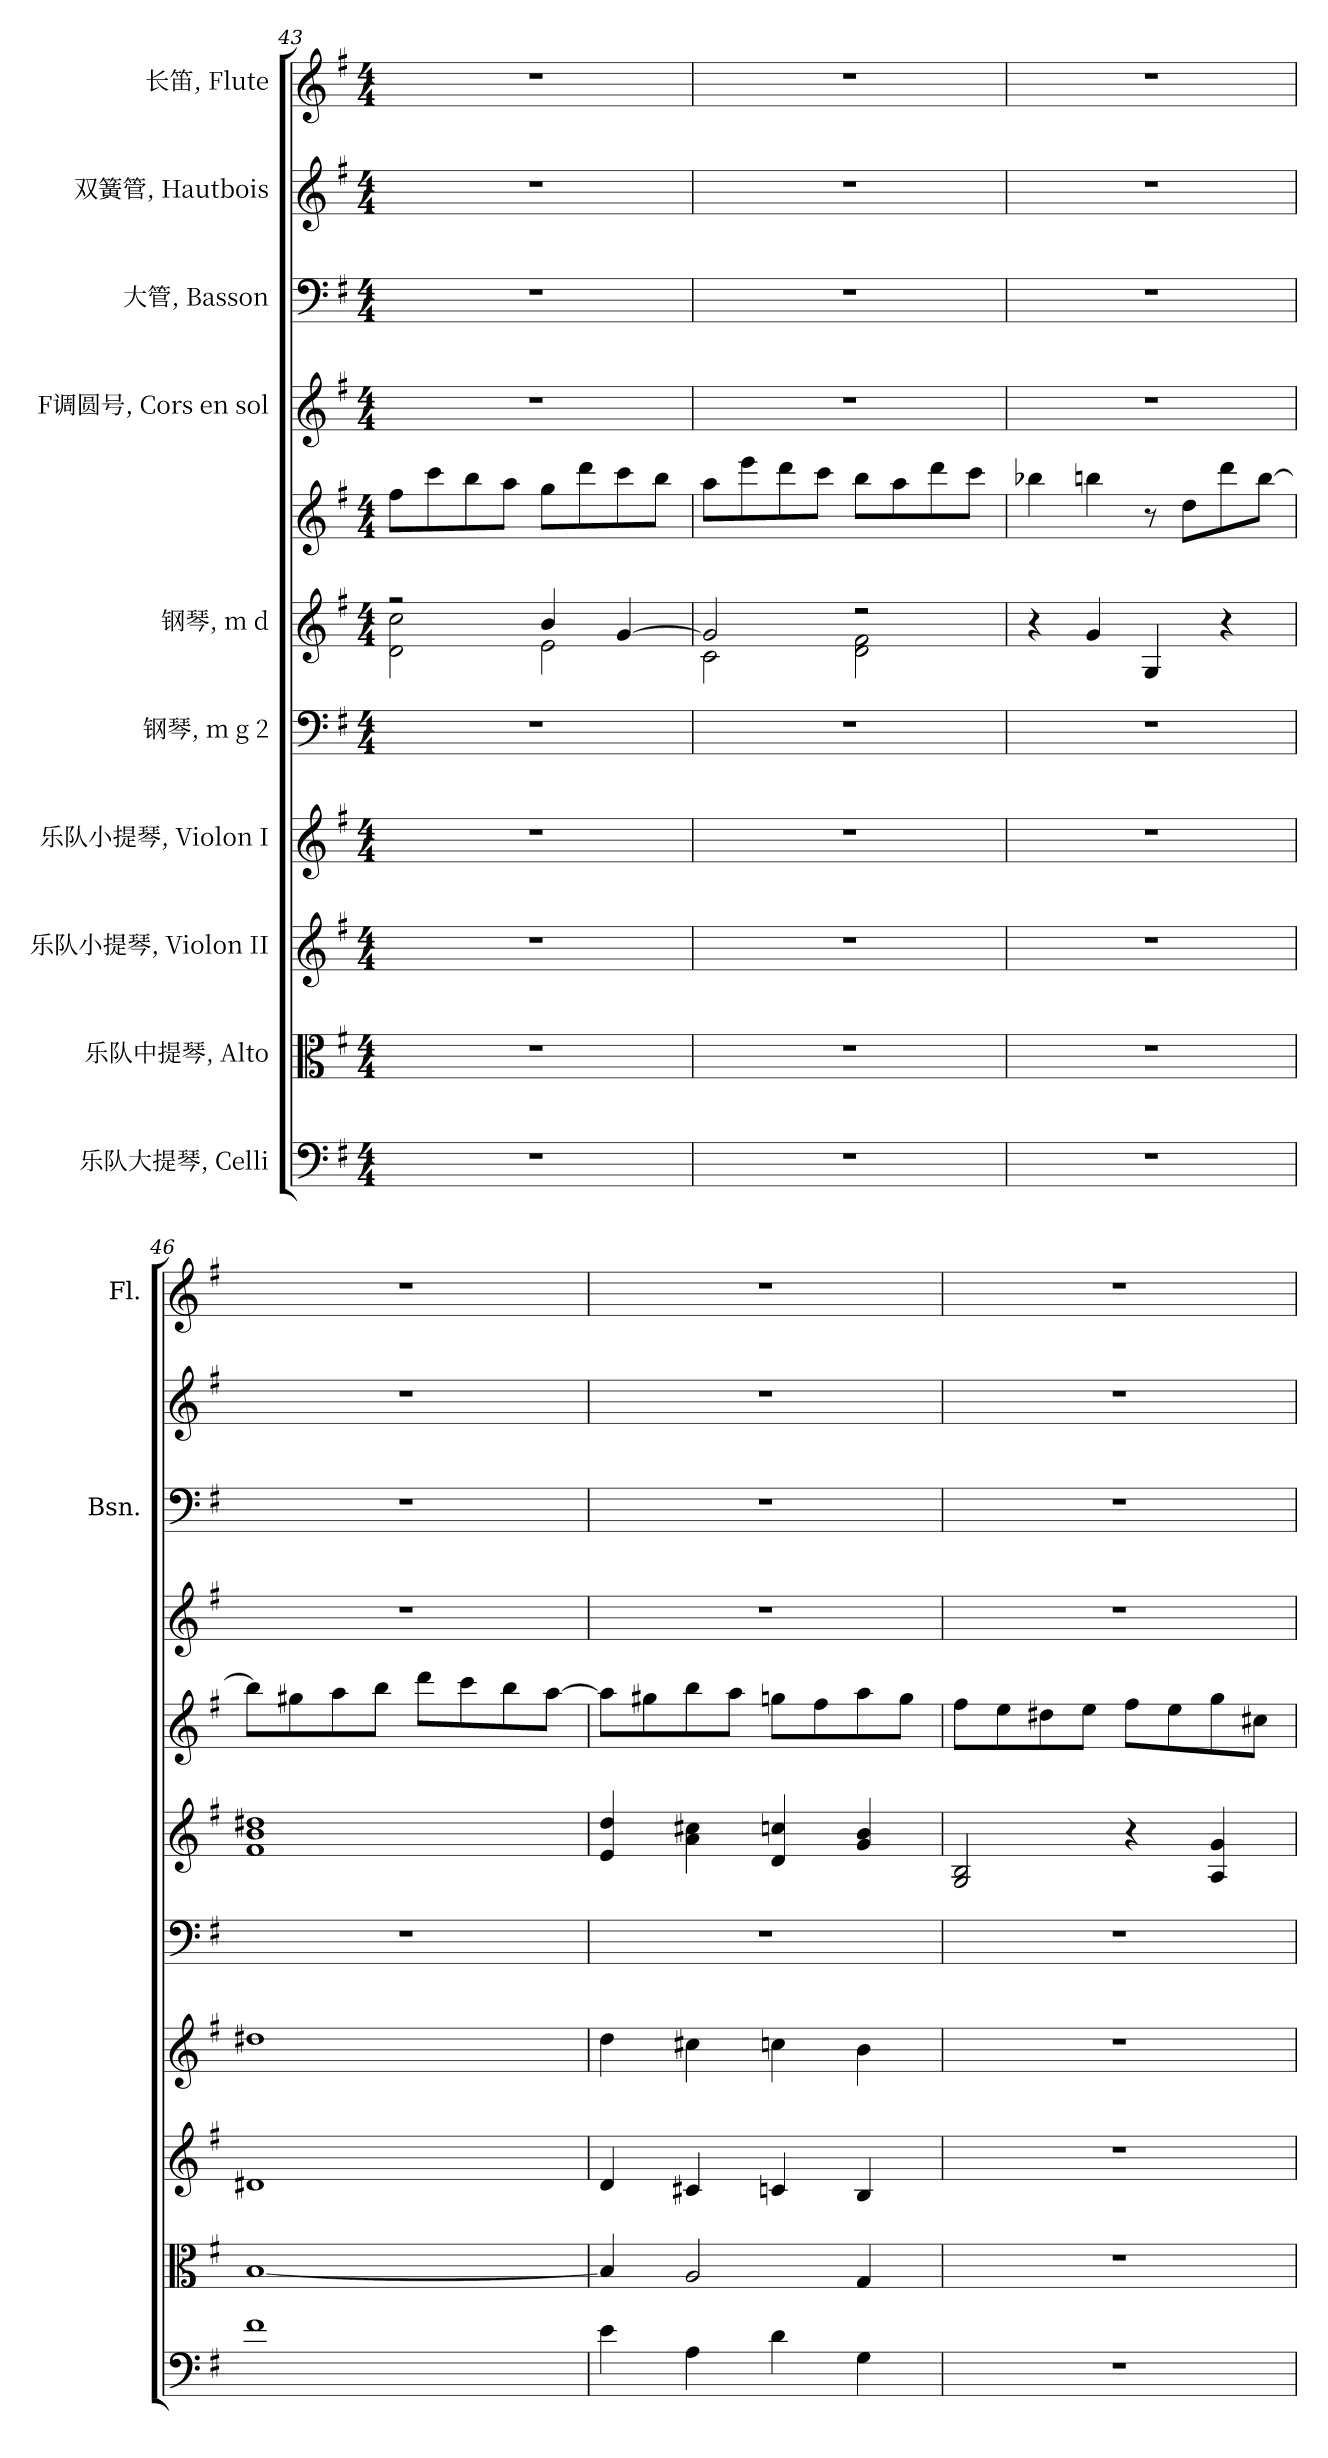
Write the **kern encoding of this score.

**kern	**kern	**kern	**kern	**kern	**kern	**kern	**kern	**kern	**kern	**kern
*part10	*part9	*part8	*part7	*part6	*part5	*part5	*part4	*part3	*part2	*part1
*staff11	*staff10	*staff9	*staff8	*staff7	*staff6	*staff5	*staff4	*staff3	*staff2	*staff1
*I"乐队大提琴, Celli	*I"乐队中提琴, Alto	*I"乐队小提琴, Violon II	*I"乐队小提琴, Violon I	*I"钢琴, m g 2	*I"钢琴, m d	*	*I"F调圆号, Cors en sol	*I"大管, Basson	*I"双簧管, Hautbois	*I"长笛, Flute
*	*	*	*	*	*	*	*	*I'Bsn.	*	*I'Fl.
*clefF4	*clefC3	*clefG2	*clefG2	*clefF4	*clefG2	*clefG2	*clefG2	*clefF4	*clefG2	*clefG2
*	*	*	*	*	*	*	*ITrd4c7	*	*	*
*k[f#]	*k[f#]	*k[f#]	*k[f#]	*k[f#]	*k[f#]	*k[f#]	*k[]	*k[f#]	*k[f#]	*k[f#]
*M4/4	*M4/4	*M4/4	*M4/4	*M4/4	*M4/4	*M4/4	*M4/4	*M4/4	*M4/4	*M4/4
=43	=43	=43	=43	=43	=43	=43	=43	=43	=43	=43
*	*	*	*	*	*^	*	*	*	*	*
1r	1r	1r	1r	1r	2r	2d\ 2cc\	8ff#\L	1r	1r	1r	1r
.	.	.	.	.	.	.	8ccc\	.	.	.	.
.	.	.	.	.	.	.	8bb\	.	.	.	.
.	.	.	.	.	.	.	8aa\J	.	.	.	.
.	.	.	.	.	4b/	2e\	8gg\L	.	.	.	.
.	.	.	.	.	.	.	8ddd\	.	.	.	.
.	.	.	.	.	[4g/	.	8ccc\	.	.	.	.
.	.	.	.	.	.	.	8bb\J	.	.	.	.
=44	=44	=44	=44	=44	=44	=44	=44	=44	=44	=44	=44
1r	1r	1r	1r	1r	2g/]	2c\	8aa\L	1r	1r	1r	1r
.	.	.	.	.	.	.	8eee\	.	.	.	.
.	.	.	.	.	.	.	8ddd\	.	.	.	.
.	.	.	.	.	.	.	8ccc\J	.	.	.	.
.	.	.	.	.	2r	2d\ 2f#\	8bb\L	.	.	.	.
.	.	.	.	.	.	.	8aa\	.	.	.	.
.	.	.	.	.	.	.	8ddd\	.	.	.	.
.	.	.	.	.	.	.	8ccc\J	.	.	.	.
*	*	*	*	*	*v	*v	*	*	*	*	*
!!LO:PB:g=z
=45	=45	=45	=45	=45	=45	=45	=45	=45	=45	=45
1r	1r	1r	1r	1r	4r	4bb-X\	1r	1r	1r	1r
.	.	.	.	.	4g/	4bbn\	.	.	.	.
.	.	.	.	.	4G/	8r	.	.	.	.
.	.	.	.	.	.	8dd\L	.	.	.	.
.	.	.	.	.	4r	8ddd\	.	.	.	.
.	.	.	.	.	.	[8bb\J	.	.	.	.
=46	=46	=46	=46	=46	=46	=46	=46	=46	=46	=46
1f#	[1B	1d#X	1dd#X	1r	1f# 1b 1dd#X	8bb\L]	1r	1r	1r	1r
.	.	.	.	.	.	8gg#X\	.	.	.	.
.	.	.	.	.	.	8aa\	.	.	.	.
.	.	.	.	.	.	8bb\J	.	.	.	.
.	.	.	.	.	.	8ddd\L	.	.	.	.
.	.	.	.	.	.	8ccc\	.	.	.	.
.	.	.	.	.	.	8bb\	.	.	.	.
.	.	.	.	.	.	[8aa\J	.	.	.	.
=47	=47	=47	=47	=47	=47	=47	=47	=47	=47	=47
4e\	4B/]	4d/	4dd\	1r	4e/ 4dd/	8aa\L]	1r	1r	1r	1r
.	.	.	.	.	.	8gg#X\	.	.	.	.
4A\	2A/	4c#X/	4cc#X\	.	4a\ 4cc#X\	8bb\	.	.	.	.
.	.	.	.	.	.	8aa\J	.	.	.	.
4d\	.	4cn/	4ccn\	.	4d/ 4ccn/	8ggn\L	.	.	.	.
.	.	.	.	.	.	8ff#\	.	.	.	.
4G\	4G/	4B/	4b\	.	4g/ 4b/	8aa\	.	.	.	.
.	.	.	.	.	.	8gg\J	.	.	.	.
=48	=48	=48	=48	=48	=48	=48	=48	=48	=48	=48
1r	1r	1r	1r	1r	2G/ 2B/	8ff#\L	1r	1r	1r	1r
.	.	.	.	.	.	8ee\	.	.	.	.
.	.	.	.	.	.	8dd#X\	.	.	.	.
.	.	.	.	.	.	8ee\J	.	.	.	.
.	.	.	.	.	4r	8ff#\L	.	.	.	.
.	.	.	.	.	.	8ee\	.	.	.	.
.	.	.	.	.	4A/ 4g/	8gg\	.	.	.	.
.	.	.	.	.	.	8cc#X\J	.	.	.	.
=	=	=	=	=	=	=	=	=	=	=
*-	*-	*-	*-	*-	*-	*-	*-	*-	*-	*-
